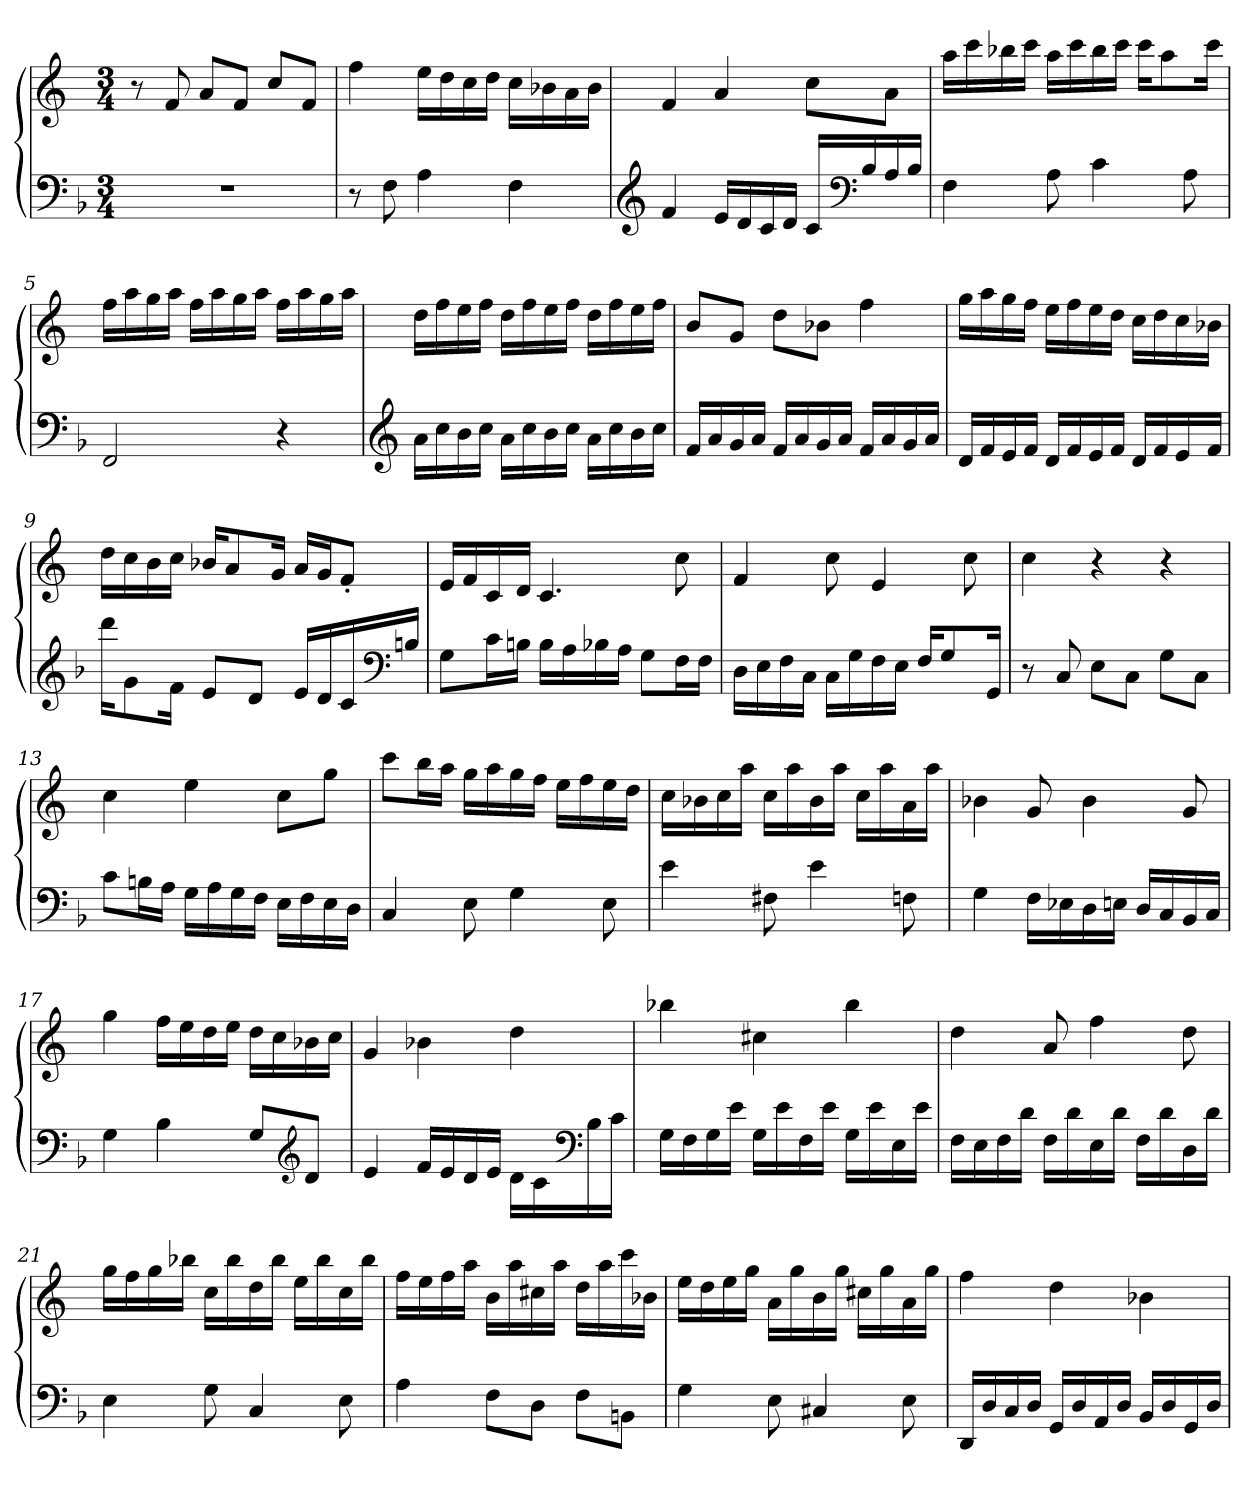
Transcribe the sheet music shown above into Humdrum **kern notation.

**kern	**kern
*part1	*part1
*staff2	*staff1
*clefF4	*clefG2
*k[b-]	*
*M3/4	*M3/4
=1	=1
2.r	8r
.	8f
.	8aL
.	8fJ
.	8ccL
.	8fJ
=2	=2
8r	4ff
8F	.
4A	16eeLL
.	16dd
.	16cc
.	16ddJJ
4F	16ccLL
.	16b-X
.	16a
.	16b-JJ
=3	=3
*clefG2	*
4f	4f
16eLL	4a
16d	.
16c	.
16dJJ	.
16cLL	8ccL
*clefF4	*
16B-	.
16A	8aJ
16B-JJ	.
=4	=4
4F	16aaLL
.	16ccc
.	16bb-X
.	16cccJJ
8A	16aaLL
.	16ccc
4c	16bb-
.	16cccJJ
.	16cccKL
.	8aa
8A	.
.	16cccJk
=5	=5
2FF	16ffLL
.	16aa
.	16gg
.	16aaJJ
.	16ffLL
.	16aa
.	16gg
.	16aaJJ
4r	16ffLL
.	16aa
.	16gg
.	16aaJJ
=6	=6
*clefG2	*
16aLL	16ddLL
16cc	16ff
16b-	16ee
16ccJJ	16ffJJ
16aLL	16ddLL
16cc	16ff
16b-	16ee
16ccJJ	16ffJJ
16aLL	16ddLL
16cc	16ff
16b-	16ee
16ccJJ	16ffJJ
=7	=7
16fLL	8bL
16a	.
16g	8gJ
16aJJ	.
16fLL	8ddL
16a	.
16g	8b-XJ
16aJJ	.
16fLL	4ff
16a	.
16g	.
16aJJ	.
=8	=8
16dLL	16ggLL
16f	16aa
16e	16gg
16fJJ	16ffJJ
16dLL	16eeLL
16f	16ff
16e	16ee
16fJJ	16ddJJ
16dLL	16ccLL
16f	16dd
16e	16cc
16fJJ	16b-XJJ
=9	=9
16dddKL	16ddLL
8g	16cc
.	16b
16fJk	16ccJJ
8eL	16b-XKL
.	8a
8dJ	.
.	16gJk
16eLL	16aLL
16d	16gJ
16c	8f'J
*clefF4	*
16BnJJ	.
=10	=10
8GL	16eLL
.	16f
16cL	16c
16BnJJ	16dJJ
16BLL	4.c
16A	.
16B-X	.
16AJJ	.
8GL	.
16FL	8cc
16FJJ	.
=11	=11
16DLL	4f
16E	.
16F	.
16CJJ	.
16CLL	8cc
16G	.
16F	4e
16EJJ	.
16FKL	.
8G	.
.	8cc
16GGJk	.
=12	=12
8r	4cc
8C	.
8EL	4r
8CJ	.
8GL	4r
8CJ	.
=13	=13
8cL	4cc
16BnL	.
16AJJ	.
16GLL	4ee
16A	.
16G	.
16FJJ	.
16ELL	8ccL
16F	.
16E	8ggJ
16DJJ	.
=14	=14
4C	8cccL
.	16bbL
.	16aaJJ
8E	16ggLL
.	16aa
4G	16gg
.	16ffJJ
.	16eeLL
.	16ff
8E	16ee
.	16ddJJ
=15	=15
4e	16ccLL
.	16b-X
.	16cc
.	16aaJJ
8F#X	16ccLL
.	16aa
4e	16b-
.	16aaJJ
.	16ccLL
.	16aa
8Fn	16a
.	16aaJJ
=16	=16
4G	4b-X
16FLL	8g
16E-X	.
16D	4b-
16EnJJ	.
16DLL	.
16C	.
16BB-	8g
16CJJ	.
=17	=17
4G	4gg
4B-	16ffLL
.	16ee
.	16dd
.	16eeJJ
8GL	16ddLL
.	16cc
*clefG2	*
8dJ	16b-X
.	16ccJJ
=18	=18
4e	4g
16fLL	4b-X
16e	.
16d	.
16eJJ	.
16dLL	4dd
16c	.
*clefF4	*
16B-	.
16cJJ	.
=19	=19
16GLL	4bb-X
16F	.
16G	.
16eJJ	.
16GLL	4cc#X
16e	.
16F	.
16eJJ	.
16GLL	4bb-
16e	.
16E	.
16eJJ	.
=20	=20
16FLL	4dd
16E	.
16F	.
16dJJ	.
16FLL	8a
16d	.
16E	4ff
16dJJ	.
16FLL	.
16d	.
16D	8dd
16dJJ	.
=21	=21
4E	16ggLL
.	16ff
.	16gg
.	16bb-XJJ
8G	16ccLL
.	16bb-
4C	16dd
.	16bb-JJ
.	16eeLL
.	16bb-
8E	16cc
.	16bb-JJ
=22	=22
4A	16ffLL
.	16ee
.	16ff
.	16aaJJ
8FL	16bLL
.	16aa
8DJ	16cc#X
.	16aaJJ
8FL	16ddLL
.	16aa
8BBnJ	16ccc
.	16b-XJJ
=23	=23
4G	16eeLL
.	16dd
.	16ee
.	16ggJJ
8E	16aLL
.	16gg
4C#X	16b
.	16ggJJ
.	16cc#XLL
.	16gg
8E	16a
.	16ggJJ
=24	=24
16DDLL	4ff
16D	.
16C	.
16DJJ	.
16GGLL	4dd
16D	.
16AA	.
16DJJ	.
16BB-LL	4b-X
16D	.
16GG	.
16DJJ	.
=	=
*-	*-
